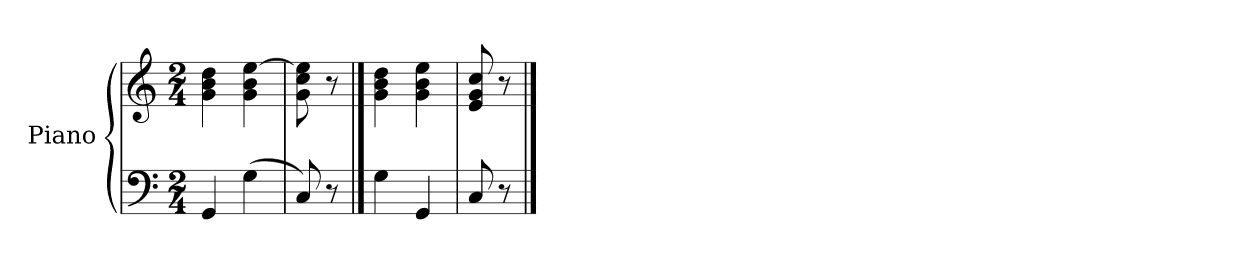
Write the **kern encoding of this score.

**kern	**kern
*part1	*part1
*staff2	*staff1
*I"Piano	*
*I'Pno.	*
*clefF4	*clefG2
*k[]	*k[]
*M2/4	*M2/4
=1	=1
4GG	4g 4b 4dd
(4G	4g 4b [4ee
=2	=2
8C)	8g 8cc 8ee]
8r	8r
==3	==3
4G	4g 4b 4dd
4GG	4g 4b 4ee
=4	=4
8C	8e 8g 8cc
8r	8r
==	==
*-	*-
